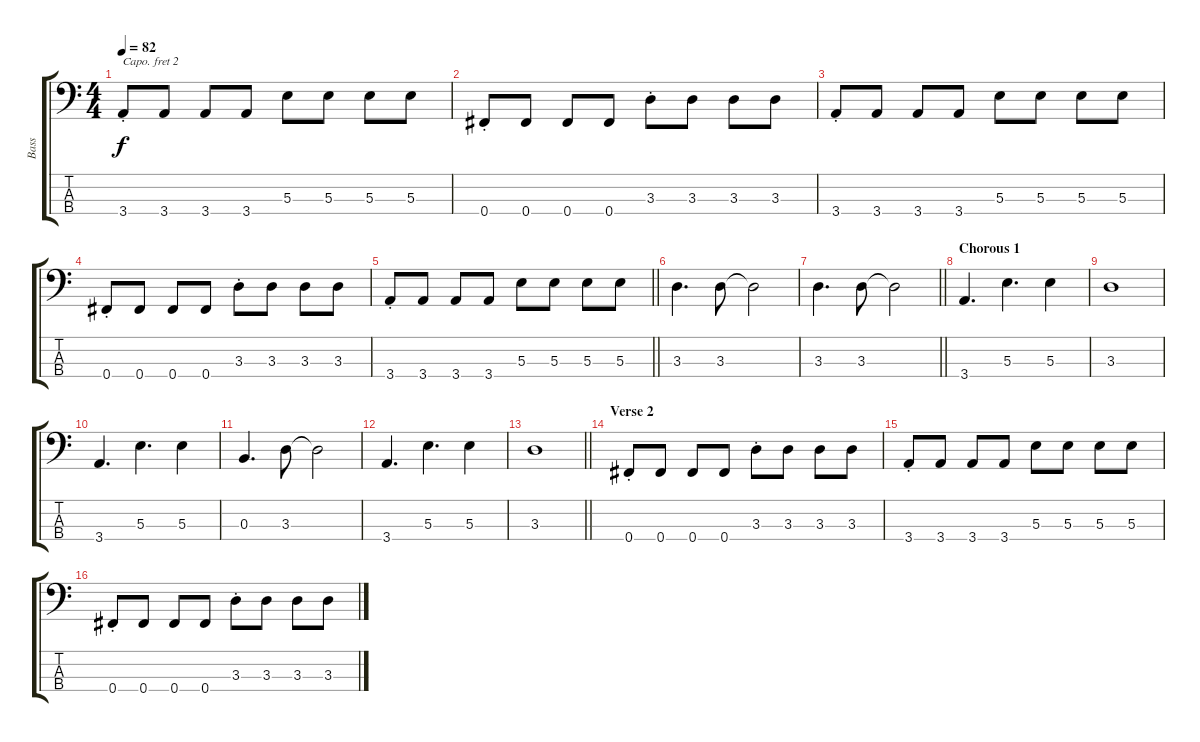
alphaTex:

\track ("Bass" "Bass") {instrument electricbassfinger}
\staff {score tabs}
\capo 2
\tuning (G2 D2 A1 E1) {hide}
\ts (4 4)
\tempo 82
\clef f4
\ks c
3.4{st}.8{dy f} 3.4.8 3.4.8 3.4.8 5.3.8 5.3.8 5.3.8 5.3.8 |
0.4{st}.8 0.4.8 0.4.8 0.4.8 3.3{st}.8 3.3.8 3.3.8 3.3.8 |
3.4{st}.8 3.4.8 3.4.8 3.4.8 5.3.8 5.3.8 5.3.8 5.3.8 |
0.4{st}.8 0.4.8 0.4.8 0.4.8 3.3{st}.8 3.3.8 3.3.8 3.3.8 |
\barLineRight lightlight
3.4{st}.8 3.4.8 3.4.8 3.4.8 5.3.8 5.3.8 5.3.8 5.3.8 |
\section ("" "")
3.3.4{d} 3.3.8 3.3{t}.2 |
\barLineRight lightlight
3.3.4{d} 3.3.8 3.3{t}.2 |
\section ("" "Chorous 1")
3.4.4{d} 5.3.4{d} 5.3.4 |
3.3.1 |
3.4.4{d} 5.3.4{d} 5.3.4 |
0.3.4{d} 3.3.8 3.3{t}.2 |
3.4.4{d} 5.3.4{d} 5.3.4 |
\barLineRight lightlight
3.3.1 |
\section ("" "Verse 2")
0.4{st}.8 0.4.8 0.4.8 0.4.8 3.3{st}.8 3.3.8 3.3.8 3.3.8 |
3.4{st}.8 3.4.8 3.4.8 3.4.8 5.3.8 5.3.8 5.3.8 5.3.8 |
0.4{st}.8 0.4.8 0.4.8 0.4.8 3.3{st}.8 3.3.8 3.3.8 3.3.8
